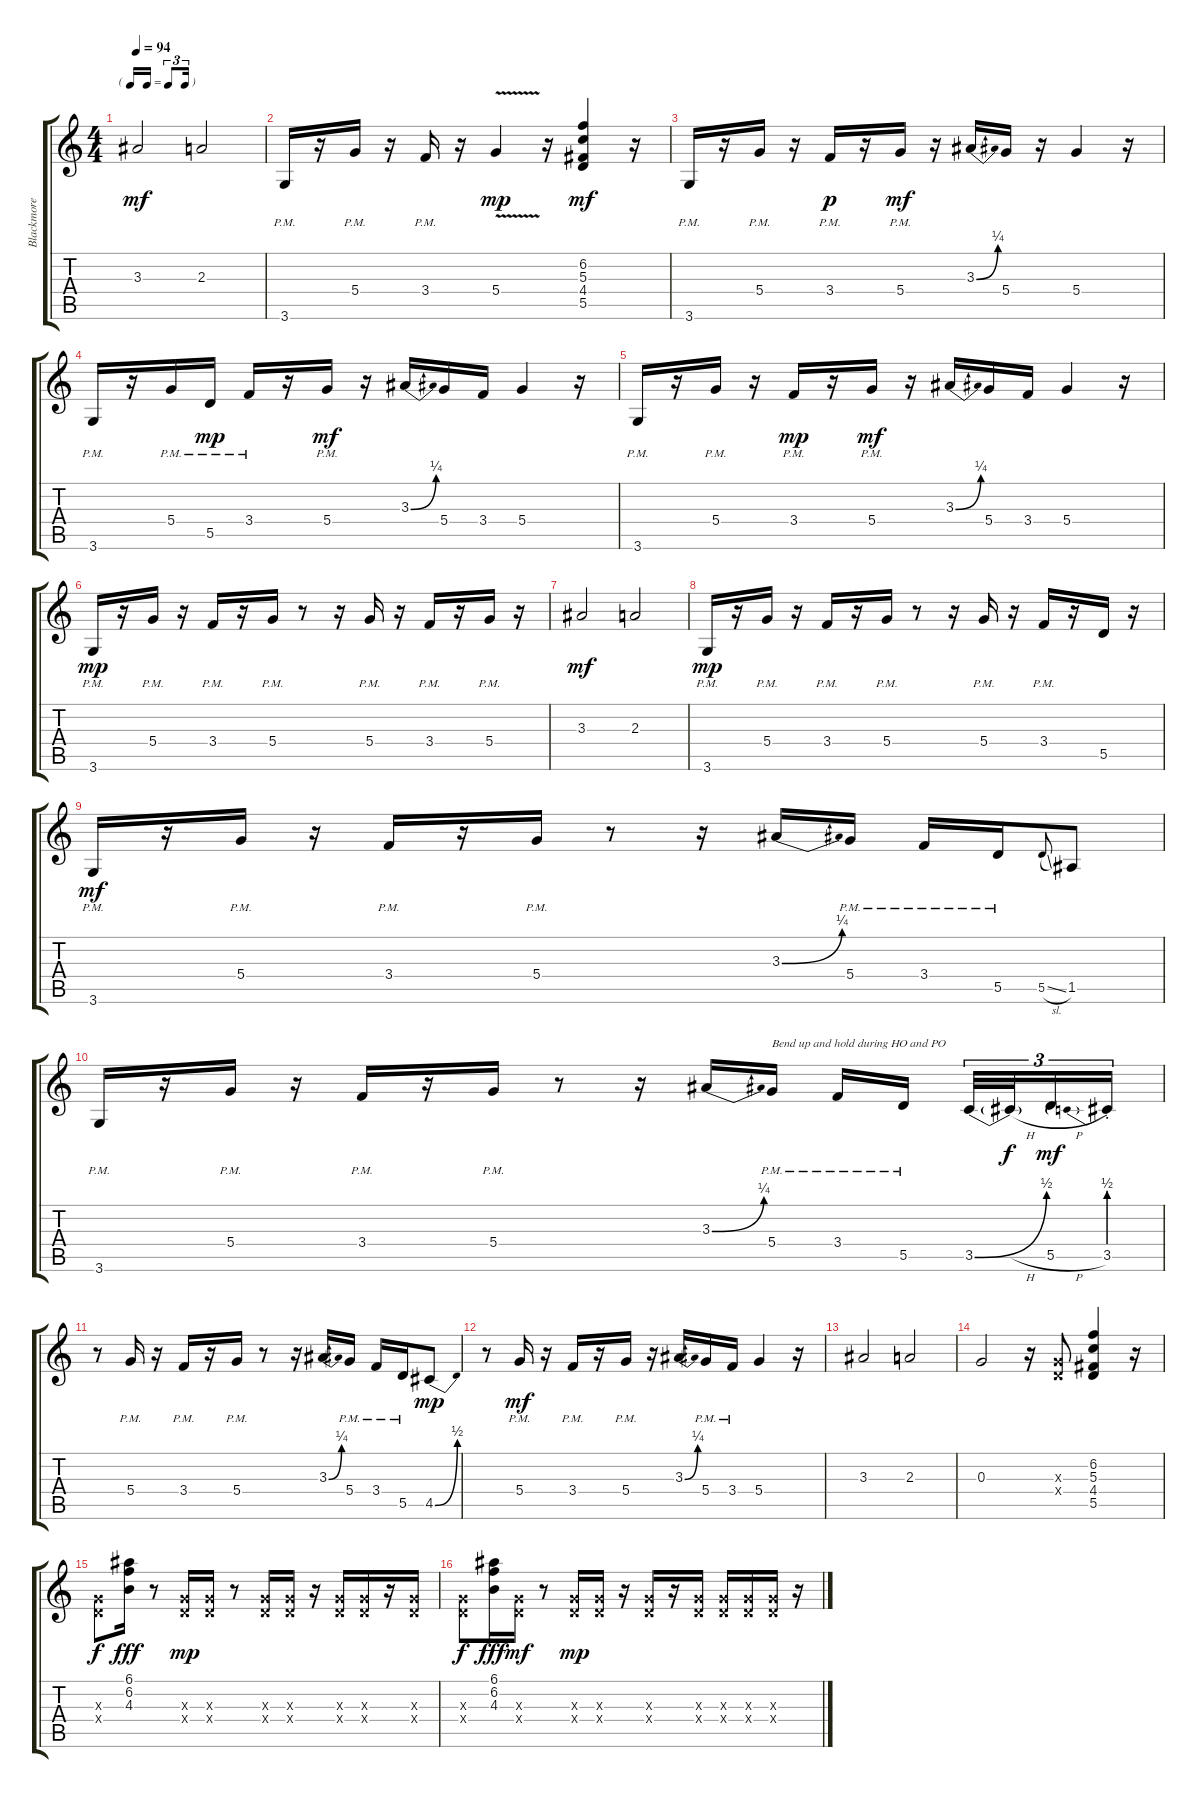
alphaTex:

\track ("Blackmore Combined" "Blackmore ") {instrument overdrivenguitar}
\staff {score tabs}
\tuning (E4 B3 G3 D3 A2 E2) {hide}
\ts (4 4)
\tf triplet16th
\tempo 94
\clef g2
\ks c
3.3.2{dy mf} 2.3.2 |
3.6{pm}.16 r.16 5.4{pm}.16 r.16 3.4{pm}.16 r.16 5.4{v}.4{dy mp} r.16 (6.2 5.3 4.4 5.5).4{dy mf} r.16 |
3.6{pm}.16 r.16 5.4{pm}.16 r.16 3.4{pm}.16{dy p} r.16 5.4{pm}.16{dy mf} r.16 3.3{be (bend 0 0 60 1)}.16 5.4.16 r.16 5.4.4 r.16 |
3.6{pm}.16 r.16 5.4{pm}.16 5.5{pm}.16{dy mp} 3.4{pm}.16 r.16 5.4{pm}.16{dy mf} r.16 3.3{be (bend 0 0 60 1)}.16 5.4.16 3.4.16 5.4.4 r.16 |
3.6{pm}.16 r.16 5.4{pm}.16 r.16 3.4{pm}.16{dy mp} r.16 5.4{pm}.16{dy mf} r.16 3.3{be (bend 0 0 60 1)}.16 5.4.16 3.4.16 5.4.4 r.16 |
3.6{pm}.16{dy mp} r.16 5.4{pm}.16 r.16 3.4{pm}.16 r.16 5.4{pm}.16 r.8 r.16 5.4{pm}.16 r.16 3.4{pm}.16 r.16 5.4{pm}.16 r.16 |
3.3.2{dy mf} 2.3.2 |
3.6{pm}.16{dy mp} r.16 5.4{pm}.16 r.16 3.4{pm}.16 r.16 5.4{pm}.16 r.8 r.16 5.4{pm}.16 r.16 3.4{pm}.16 r.16 5.5.16 r.16 |
3.6{pm}.16{dy mf} r.16 5.4{pm}.16 r.16 3.4{pm}.16 r.16 5.4{pm}.16 r.8 r.16 3.3{be (bend 0 0 60 1)}.16 5.4{pm}.16 3.4{pm}.16 5.5{pm}.16 5.5{sl}.8{gr onbeat} 1.5.8 |
3.6{pm}.16 r.16 5.4{pm}.16 r.16 3.4{pm}.16 r.16 5.4{pm}.16 r.8 r.16 3.3{be (bend 0 0 60 1)}.16 5.4{pm}.16{txt "Bend up and hold during HO and PO"} 3.4{pm}.16 5.5{pm}.16{beam splitsecondary} 3.5{be (bend 0 0 60 2)}.32{tu (3 2)} 3.5{h t}.32{tu (3 2) dy f} 5.5{h}.16{tu (3 2) dy mf} 3.5{be (prebend 0 2 60 2) st}.16{tu (3 2)} |
r.8 5.4{pm}.16 r.16 3.4{pm}.16 r.16 5.4{pm}.16 r.8 r.16 3.3{be (bend 0 0 60 1)}.16 5.4{pm}.16 3.4{pm}.16 5.5{pm}.16 4.5{be (bend 0 0 60 2)}.8{dy mp} |
r.8 5.4{pm}.16{dy mf} r.16 3.4{pm}.16 r.16 5.4{pm}.16 r.16 3.3{be (bend 0 0 60 1)}.16 5.4{pm}.16 3.4{pm}.16 5.4.4 r.16 |
3.3.2 2.3.2 |
0.3.2 r.16 (0.3{x} 0.4{x}).8 (6.2 5.3 4.4 5.5).4 r.16 |
(0.3{x} 0.4{x}).8{dy f} (6.1 6.2 4.3).16{dy fff} r.8 (0.3{x} 0.4{x}).16{dy mp} (0.3{x} 0.4{x}).16 r.8 (0.3{x} 0.4{x}).16 (0.3{x} 0.4{x}).16 r.16 (0.3{x} 0.4{x}).16 (0.3{x} 0.4{x}).16 r.16 (0.3{x} 0.4{x}).16 |
(0.3{x} 0.4{x}).8{dy f} (6.1 6.2 4.3).16{dy fff} (0.3{x} 0.4{x}).16{dy mf} r.8 (0.3{x} 0.4{x}).16{dy mp} (0.3{x} 0.4{x}).16 r.16 (0.3{x} 0.4{x}).16 r.16 (0.3{x} 0.4{x}).16 (0.3{x} 0.4{x}).16 (0.3{x} 0.4{x}).16 (0.3{x} 0.4{x}).16 r.16
